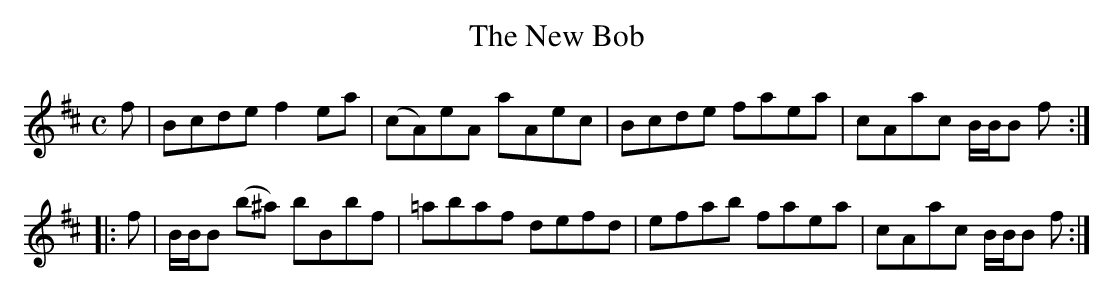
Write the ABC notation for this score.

X:1
T:New Bob, The
M:C
L:1/8
K:Bmin
f|Bcde f2 ea|(cA)eA aAec|Bcde faea|cAac B/B/B f:|
|:f|B/B/B (b^a) bBbf|=abaf defd|efab faea|cAac B/B/B f:|]
